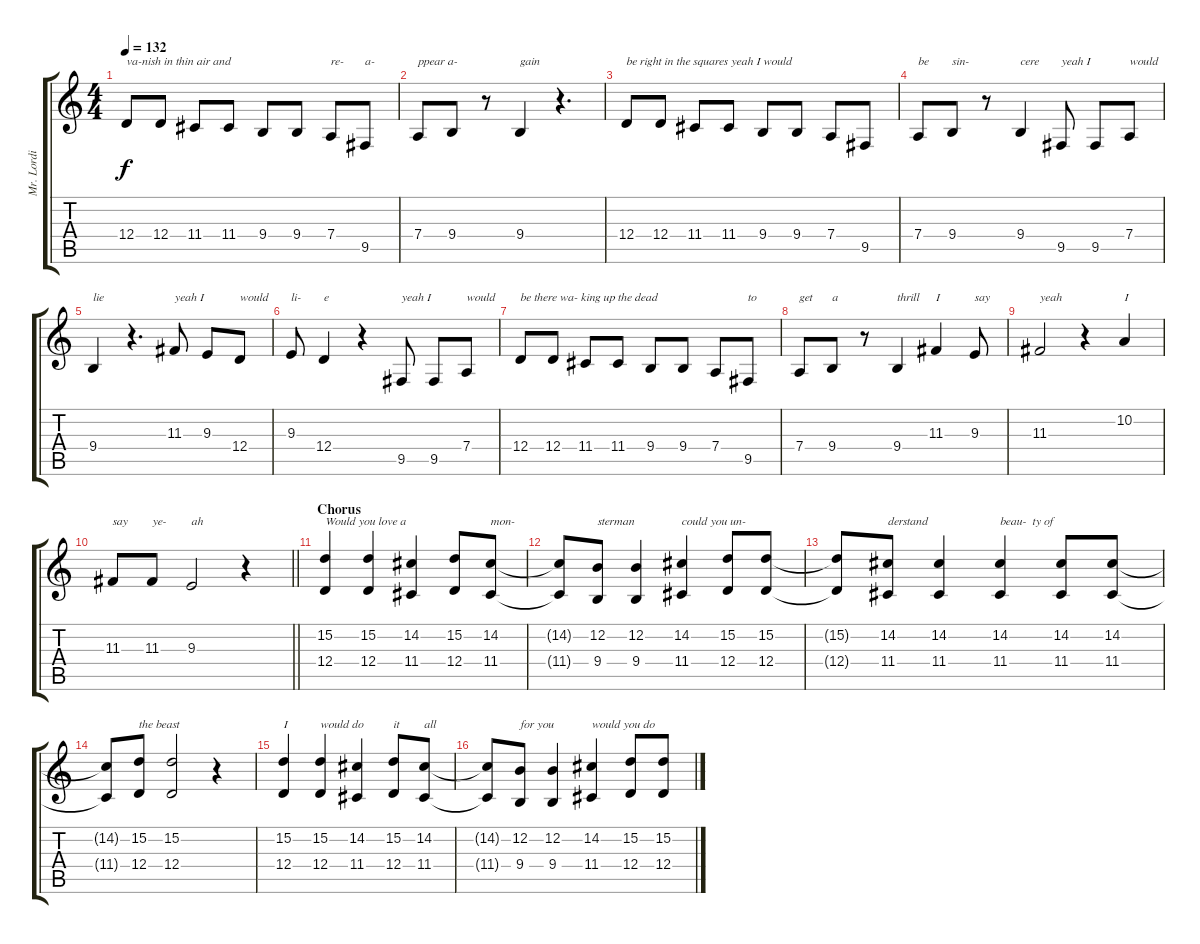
\track ("Mr. Lordi & Awa vocals" "Mr. Lordi ") {instrument lead2sawtooth}
\staff {score tabs}
\tuning (E4 B3 G3 D3 A2 E2) {hide}
\ts (4 4)
\tempo 132
\clef g2
\ks c
12.4.8{txt "va-nish in thin air and" dy f} 12.4.8 11.4.8 11.4.8 9.4.8 9.4.8 7.4.8{txt "re-"} 9.5.8{txt "a-"} |
7.4.8{txt "ppear a-"} 9.4.8 r.8 9.4.4{txt "gain"} r.4{d} |
12.4.8{txt "be right in the squares yeah I would"} 12.4.8 11.4.8 11.4.8 9.4.8 9.4.8 7.4.8 9.5.8 |
7.4.8{txt "be"} 9.4.8{txt "sin-"} r.8 9.4.4{txt "cere"} 9.5.8{txt "yeah I"} 9.5.8 7.4.8{txt "would"} |
9.4.4{txt "lie"} r.4{d} 11.3.8{txt "yeah I"} 9.3.8 12.4.8{txt "would"} |
9.3.8{txt "li-"} 12.4.4{txt "e"} r.4 9.5.8{txt "yeah I"} 9.5.8 7.4.8{txt "would"} |
12.4.8{txt "be there wa- king up the dead"} 12.4.8 11.4.8 11.4.8 9.4.8 9.4.8 7.4.8 9.5.8{txt "to"} |
7.4.8{txt "get"} 9.4.8{txt "a"} r.8 9.4.4{txt "thrill"} 11.3.4{txt "I"} 9.3.8{txt "say"} |
11.3.2{txt "yeah"} r.4 10.2.4{txt "I"} |
\barLineRight lightlight
11.3.8{txt "say"} 11.3.8{txt "ye-"} 9.3.2{txt "ah"} r.4 |
\section ("" "Chorus")
(15.2 12.4).4{txt "Would you love a"} (15.2 12.4).4 (14.2 11.4).4 (15.2 12.4).8 (14.2 11.4).8{txt "mon-"} |
(14.2{t} 11.4{t}).8 (12.2 9.4).8{txt "sterman"} (12.2 9.4).4 (14.2 11.4).4{txt "could you un-"} (15.2 12.4).8 (15.2 12.4).8 |
(15.2{t} 12.4{t}).8 (14.2 11.4).8{txt "derstand"} (14.2 11.4).4 (14.2 11.4).4{txt "beau-  ty of"} (14.2 11.4).8 (14.2 11.4).8 |
(14.2{t} 11.4{t}).8 (15.2 12.4).8{txt "the beast"} (15.2 12.4).2 r.4 |
(15.2 12.4).4{txt "I"} (15.2 12.4).4{txt "would do"} (14.2 11.4).4 (15.2 12.4).8{txt "it"} (14.2 11.4).8{txt "all"} |
(14.2{t} 11.4{t}).8 (12.2 9.4).8{txt "for you"} (12.2 9.4).4 (14.2 11.4).4{txt "would you do"} (15.2 12.4).8 (15.2 12.4).8
